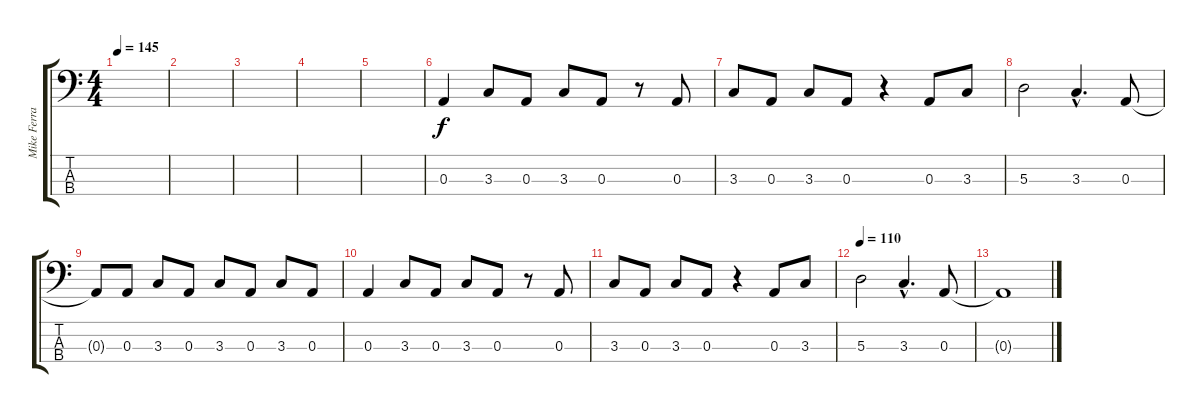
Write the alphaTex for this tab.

\track ("Mike Ferralla" "Mike Ferra") {instrument electricbasspick}
\staff {score tabs}
\tuning (G2 D2 A1 E1) {hide}
\ts (4 4)
\tempo 145
\clef f4
\ks c
|
|
|
|
|
0.3.4 3.3.8 0.3.8 3.3.8 0.3.8 r.8 0.3.8 |
3.3.8 0.3.8 3.3.8 0.3.8 r.4 0.3.8 3.3.8 |
5.3.2 3.3{hac}.4{d} 0.3.8 |
0.3{t}.8 0.3.8 3.3.8 0.3.8 3.3.8 0.3.8 3.3.8 0.3.8 |
0.3.4 3.3.8 0.3.8 3.3.8 0.3.8 r.8 0.3.8 |
3.3.8 0.3.8 3.3.8 0.3.8 r.4 0.3.8 3.3.8 |
\tempo 110
5.3.2 3.3{hac}.4{d} 0.3.8 |
0.3{t}.1
